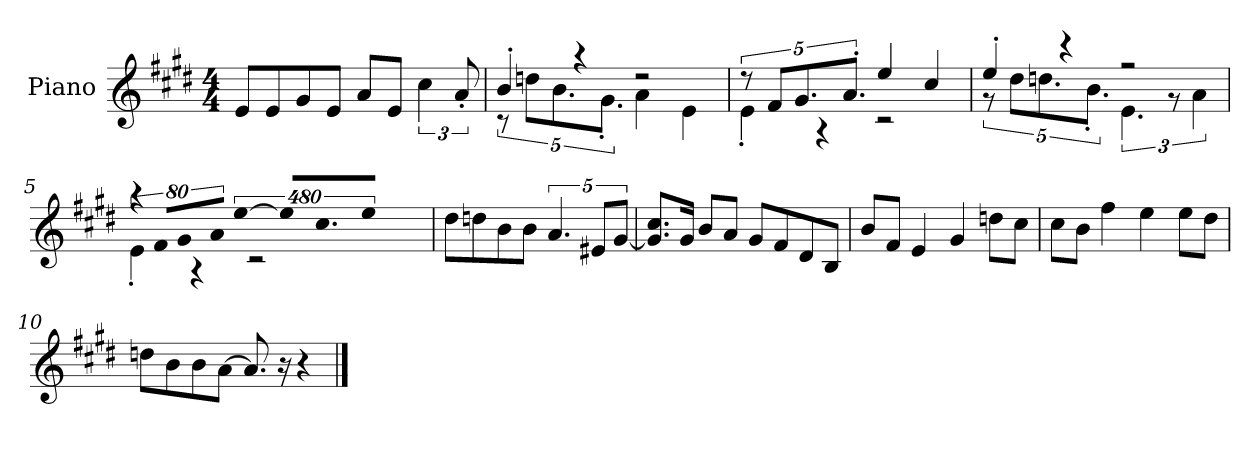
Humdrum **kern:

**kern
*part1
*staff1
*I"Piano
*I'P-no
*clefG2
*k[f#c#g#d#]
*M4/4
*MM90
=1
8e/L
8e/
8g#/
8e/J
8a/L
8e/J
6cc#\
12a'/
=2
*^
4b'/	10r
.	10ddn\L
.	10.b\
4r	.
.	10.g#'\J
2r	4a\
.	4e\
=3	=3
10r	4e'\
10f#/L	.
10.g#/	.
.	4r
10.a'/J	.
4ee/	2r
4cc#/	.
=4	=4
4ee'/	10r
.	10dd#\L
.	10.ddn\
4r	.
.	10.b'\J
2r	6.e\
.	12r
.	6a\
!!LO:LB:g=z	!!
=5	=5
!LO:N:vis=8	!
640%71r	4e'\
!LO:N:vis=8	!
640%71f#/L	.
!LO:N:vis=8	!
640%71g#/	.
.	4r
!LO:N:vis=8	!
640%71a/J	.
!LO:N:vis=4	!
[1920%427ee/	.
.	2r
!LO:N:vis=16	!
1920%107ee/KL]	.
9.cc#/	.
!LO:N:vis=8	!
640%71ee/J	.
1920ryy	.
*v	*v
=6
8dd#\L
8ddn\
8b\
8b\J
5.a/
10e#X/L
[10g#/J
=7
8.g#/] 8.cc#/L
16g#/Jk
8b/L
8a/J
8g#/L
8f#/
8d#/
8B/J
=8
8b/L
8f#/J
4e/
4g#/
8ddn\L
8cc#\J
=9
8cc#\L
8b\J
4ff#\
4ee\
8ee\L
8dd#\J
!!LO:LB:g=z
=10
8ddn\L
8b\
8b\
[8a\J
8.a/]
16r
4r
==
*-
